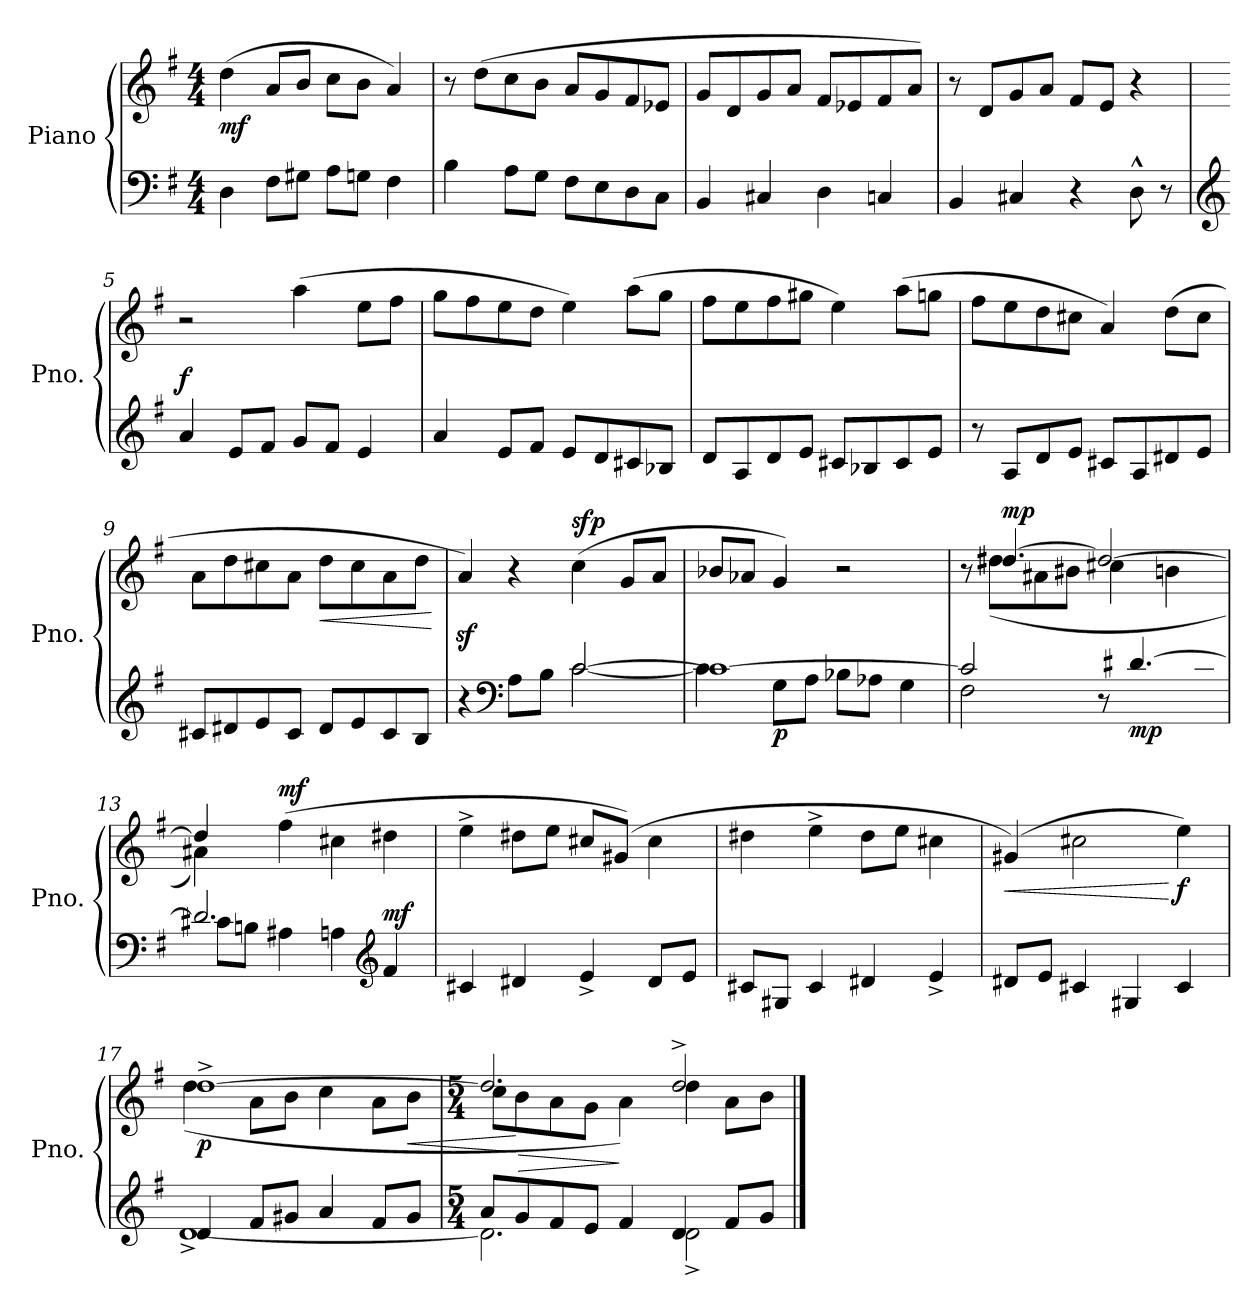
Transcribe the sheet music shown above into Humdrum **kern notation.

**kern	**kern	**dynam
*part1	*part1	*part1
*staff2	*staff1	*staff1/2
*I"Piano	*	*
*I'Pno.	*	*
*clefF4	*clefG2	*
*k[f#]	*k[f#]	*
*M4/4	*M4/4	*
*MM126	*MM126	*
=1	=1	=1
!	!	!LO:DY:b
4D\	(>4dd\	mf
8F#\L	8a/L	.
8G#X\J	8b/J	.
8A\L	8cc\L	.
8Gn\J	8b\J	.
4F#\	4a/)	.
=2	=2	=2
4B\	8r	.
.	(>8dd\L	.
8A\L	8cc\	.
8G\J	8b\J	.
8F#\L	8a/L	.
8E\	8g/	.
8D\	8f#/	.
8C\J	8e-X/J	.
=3	=3	=3
4BB/	8g/L	.
.	8d/	.
4C#X/	8g/	.
.	8a/J	.
4D\	8f#/L	.
.	8e-X/	.
4Cn/	8f#/	.
.	8a/J)	.
=4	=4	=4
4BB/	8r	.
.	(>8d/L	.
4C#X/	8g/	.
.	8a/J	.
4r	8f#/L	.
.	8e/J	.
8D^^\)	4r	.
8r	.	.
=5	=5	=5
*clefG2	*	*
!	!	!LO:DY:a=2
4a/	2r	f
8e/L	.	.
8f#/J	.	.
8g/L	(>4aa\	.
8f#/J	.	.
4e/	8ee\L	.
.	8ff#\J	.
!!LO:LB:g=z
=6	=6	=6
4a/	8gg\L	.
.	8ff#\	.
8e/L	8ee\	.
8f#/J	8dd\J	.
8e/L	4ee\)	.
8d/	.	.
8c#X/	(>8aa\L	.
8B-X/J	8gg\J	.
=7	=7	=7
8d/L	8ff#\L	.
8A/	8ee\	.
8d/	8ff#\	.
8e/J	8gg#X\J	.
8c#X/L	4ee\)	.
8B-X/	.	.
8c#/	(>8aa\L	.
8e/J	8ggn\J	.
=8	=8	=8
8r	8ff#\L	.
8A/L	8ee\	.
8d/	8dd\	.
8e/J	8cc#X\J	.
8c#X/L	4a/)	.
8A/	.	.
8d#X/	(>8dd\L	.
8e/J	8cc#\J	.
!!LO:LB:g=z
=9	=9	=9
8c#X/L	8a\L	.
8d#X/	8dd\	.
8e/	8cc#X\	.
8c#/J	8a\J	.
!	!	!LO:HP:b
8d#/L	8dd\L	<
8e/	8cc#\	.
8c#/	8a\	.
8B/J	8dd\J	.
.	.	[
=10	=10	=10
*^	*	*
4r	2ryy	4az</)	.
*clefF4	*	*	*
8A\L	.	4r	.
8B\J	.	.	.
!	!	!	!LO:DY:b=2
!	!	!	!LO:DY:n=1:a
[2c/	[2c\	(>4cc\	sf p
.	.	8g/L	.
.	.	8a/J	.
=11	=11	=11	=11
1c_	4c\]	8b-X/L	.
.	.	8a-X/J	.
!	!	!	!LO:DY:b=2
.	8G\L	4g/)	p
.	8A\J	.	.
.	8B-X\L	2r	.
.	8A-X\J	.	.
.	4G\	.	.
!!LO:LB:g=z
=12	=12	=12	=12
*	*	*^	*
2c/]	2F#\	8r	8ryy	.
!	!	!	!	!LO:DY:a
.	.	[4.dd#X/	(<8dd#\L	mp
.	.	.	8a#X\	.
.	.	.	8b#X\J	.
8r	8ryy	2dd#/_	4cc#X\	.
!	!	!	!	!LO:DY:b=2
[4.d#X/	8d#\Lyy	.	.	mp
.	8A#X\	.	4bn\	.
.	8c\J	.	.	.
=13	=13	=13	=13	=13
2.d#/]	8c#X\L	4dd#/]	4a#X\)	.
.	8Bn\J	.	.	.
!	!	!	!	!LO:DY:a
.	4A#X\	(>4ff#\	4ryy	mf
.	4An\	4cc#X\	2ryy	.
*clefG2	*	*	*	*
!	!	!	!	!LO:DY:a=2
4f#/	4ryy	4dd#X\	.	mf
*v	*v	*	*	*
*	*v	*v	*
=14	=14	=14
4c#X/	4ee^\	.
4d#X/	8dd#X\L	.
.	8ee\J	.
4e^/	8cc#X/L	.
.	(>8g#X/J)	.
8d#/L	4cc#\	.
8e/J	.	.
!!LO:LB:g=z
=15	=15	=15
8c#X/L	4dd#X\	.
8G#X/J	.	.
4c#/	4ee^\	.
4d#X/	8dd#\L	.
.	8ee\J	.
4e^/	4cc#X\	.
=16	=16	=16
!	!	!LO:HP:b
8d#X/L	(>4g#X/)	<
8e/J	.	.
4c#X/	2cc#X\	.
4G#X/	.	.
!	!	!LO:DY:n=1:b
4c#/	4ee\)	[ f
=17	=17	=17
*^	*^	*
!	!	!	!	!LO:DY:b
4d/	[1d^	[1dd^	(<4dd\	p
8f#/L	.	.	8a\L	.
8g#X/J	.	.	8b\J	.
4a/	.	.	4cc\	.
8f#/L	.	.	8a\L	.
!	!	!	!	!LO:HP:b
8g#/J	.	.	8b\J	<
=18	=18	=18	=18	=18
*M5/4	*	*M5/4	*	*
8a/L	2.d\]	2.dd/]	8cc\L	.
!	!	!	!	!LO:HP:n=1:b
8g/	.	.	8b\	[ >
8f#/	.	.	8a\	.
8e/J	.	.	8g\J	.
4f#/	.	.	4a\)	]
4d/	2d^\	2dd^/	4dd\	.
8f#/L	.	.	8a\L	.
8g/J	.	.	8b\J	.
*v	*v	*	*	*
*	*v	*v	*
==	==	==
*-	*-	*-
